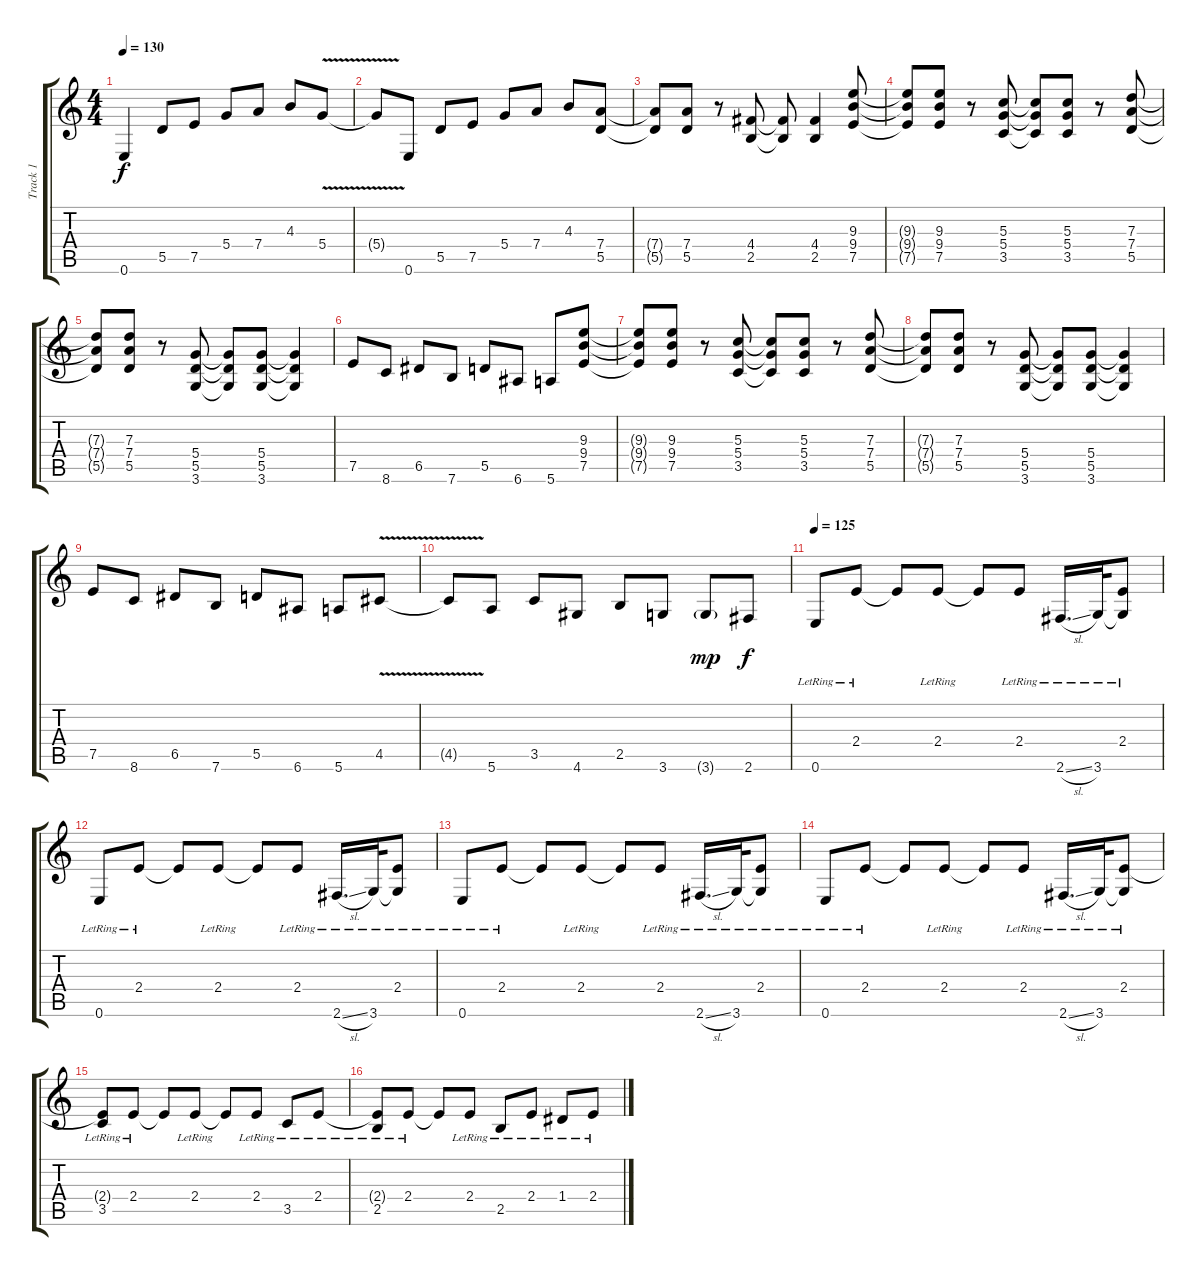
\track ("Track 1" "Track 1") {instrument electricguitarclean}
\staff {score tabs}
\tuning (E4 B3 G3 D3 A2 E2) {hide}
\ts (4 4)
\tempo 130
\clef g2
\ks c
0.6.4{dy f} 5.5.8 7.5.8 5.4.8 7.4.8 4.3.8 5.4{v}.8 |
5.4{t}.8 0.6.8 5.5.8 7.5.8 5.4.8 7.4.8 4.3.8 (7.4 5.5).8 |
(7.4{t} 5.5{t}).8 (7.4 5.5).8 r.8 (4.4 2.5).8 (4.4{t} 2.5{t}).8 (4.4 2.5).4 (9.3 9.4 7.5).8 |
(9.3{t} 9.4{t} 7.5{t}).8 (9.3 9.4 7.5).8 r.8 (5.3 5.4 3.5).8 (5.3{t} 5.4{t} 3.5{t}).8 (5.3 5.4 3.5).8 r.8 (7.3 7.4 5.5).8 |
(7.3{t} 7.4{t} 5.5{t}).8 (7.3 7.4 5.5).8 r.8 (5.4 5.5 3.6).8 (5.4{t} 5.5{t} 3.6{t}).8 (5.4 5.5 3.6).8 (5.4{t} 5.5{t} 3.6{t}).4 |
7.5.8 8.6.8 6.5.8 7.6.8 5.5.8 6.6.8 5.6.8 (9.3 9.4 7.5).8 |
(9.3{t} 9.4{t} 7.5{t}).8 (9.3 9.4 7.5).8 r.8 (5.3 5.4 3.5).8 (5.3{t} 5.4{t} 3.5{t}).8 (5.3 5.4 3.5).8 r.8 (7.3 7.4 5.5).8 |
(7.3{t} 7.4{t} 5.5{t}).8 (7.3 7.4 5.5).8 r.8 (5.4 5.5 3.6).8 (5.4{t} 5.5{t} 3.6{t}).8 (5.4 5.5 3.6).8 (5.4{t} 5.5{t} 3.6{t}).4 |
7.5.8 8.6.8 6.5.8 7.6.8 5.5.8 6.6.8 5.6.8 4.5{v}.8 |
4.5{t}.8 5.6.8 3.5.8 4.6.8 2.5.8 3.6.8 3.6{g}.8{dy mp} 2.6.8{dy f} |
\tempo 125
0.6{lr}.8{instrument electricguitarclean} 2.4{lr}.8 2.4{t}.8 2.4{lr}.8 2.4{t}.8 2.4{lr}.8 2.6{sl lr}.16{d} 3.6{lr}.32 (2.4{lr} 3.6{t}).8 |
0.6{lr}.8 2.4{lr}.8 2.4{t}.8 2.4{lr}.8 2.4{t}.8 2.4{lr}.8 2.6{sl lr}.16{d} 3.6{lr}.32 (2.4{lr} 3.6{t}).8 |
0.6{lr}.8 2.4{lr}.8 2.4{t}.8 2.4{lr}.8 2.4{t}.8 2.4{lr}.8 2.6{sl lr}.16{d} 3.6{lr}.32 (2.4{lr} 3.6{t}).8 |
0.6{lr}.8 2.4{lr}.8 2.4{t}.8 2.4{lr}.8 2.4{t}.8 2.4{lr}.8 2.6{sl lr}.16{d} 3.6{lr}.32 (2.4{lr} 3.6{t}).8 |
(2.4{t} 3.5{lr}).8 2.4{lr}.8 2.4{t}.8 2.4{lr}.8 2.4{t}.8 2.4{lr}.8 3.5{lr}.8 2.4{lr}.8 |
(2.4{t} 2.5{lr}).8 2.4{lr}.8 2.4{t}.8 2.4{lr}.8 2.5{lr}.8 2.4{lr}.8 1.4{lr}.8 2.4{lr}.8
